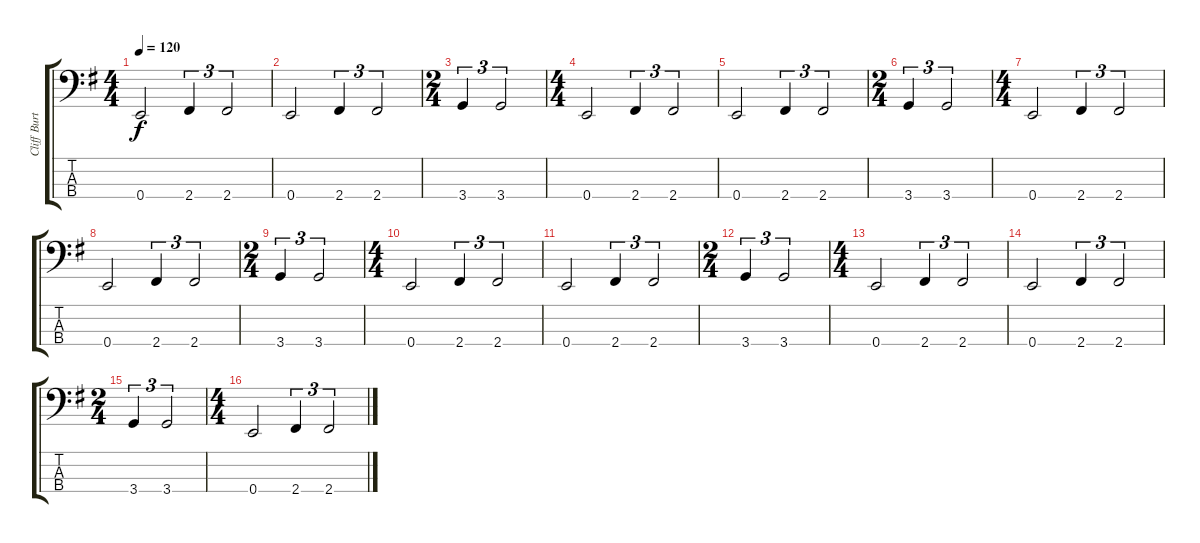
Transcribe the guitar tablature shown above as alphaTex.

\track ("Cliff Burton" "Cliff Burt") {instrument electricbassfinger}
\staff {score tabs}
\tuning (G2 D2 A1 E1) {hide}
\ts (4 4)
\tempo 120
\clef f4
\ks g
0.4.2{dy f} 2.4.4{tu (3 2)} 2.4.2{tu (3 2)} |
0.4.2 2.4.4{tu (3 2)} 2.4.2{tu (3 2)} |
\ts (2 4)
3.4.4{tu (3 2)} 3.4.2{tu (3 2)} |
\ts (4 4)
0.4.2 2.4.4{tu (3 2)} 2.4.2{tu (3 2)} |
0.4.2 2.4.4{tu (3 2)} 2.4.2{tu (3 2)} |
\ts (2 4)
3.4.4{tu (3 2)} 3.4.2{tu (3 2)} |
\ts (4 4)
0.4.2 2.4.4{tu (3 2)} 2.4.2{tu (3 2)} |
0.4.2 2.4.4{tu (3 2)} 2.4.2{tu (3 2)} |
\ts (2 4)
3.4.4{tu (3 2)} 3.4.2{tu (3 2)} |
\ts (4 4)
0.4.2 2.4.4{tu (3 2)} 2.4.2{tu (3 2)} |
0.4.2 2.4.4{tu (3 2)} 2.4.2{tu (3 2)} |
\ts (2 4)
3.4.4{tu (3 2)} 3.4.2{tu (3 2)} |
\ts (4 4)
0.4.2 2.4.4{tu (3 2)} 2.4.2{tu (3 2)} |
0.4.2 2.4.4{tu (3 2)} 2.4.2{tu (3 2)} |
\ts (2 4)
3.4.4{tu (3 2)} 3.4.2{tu (3 2)} |
\ts (4 4)
0.4.2 2.4.4{tu (3 2)} 2.4.2{tu (3 2)}
